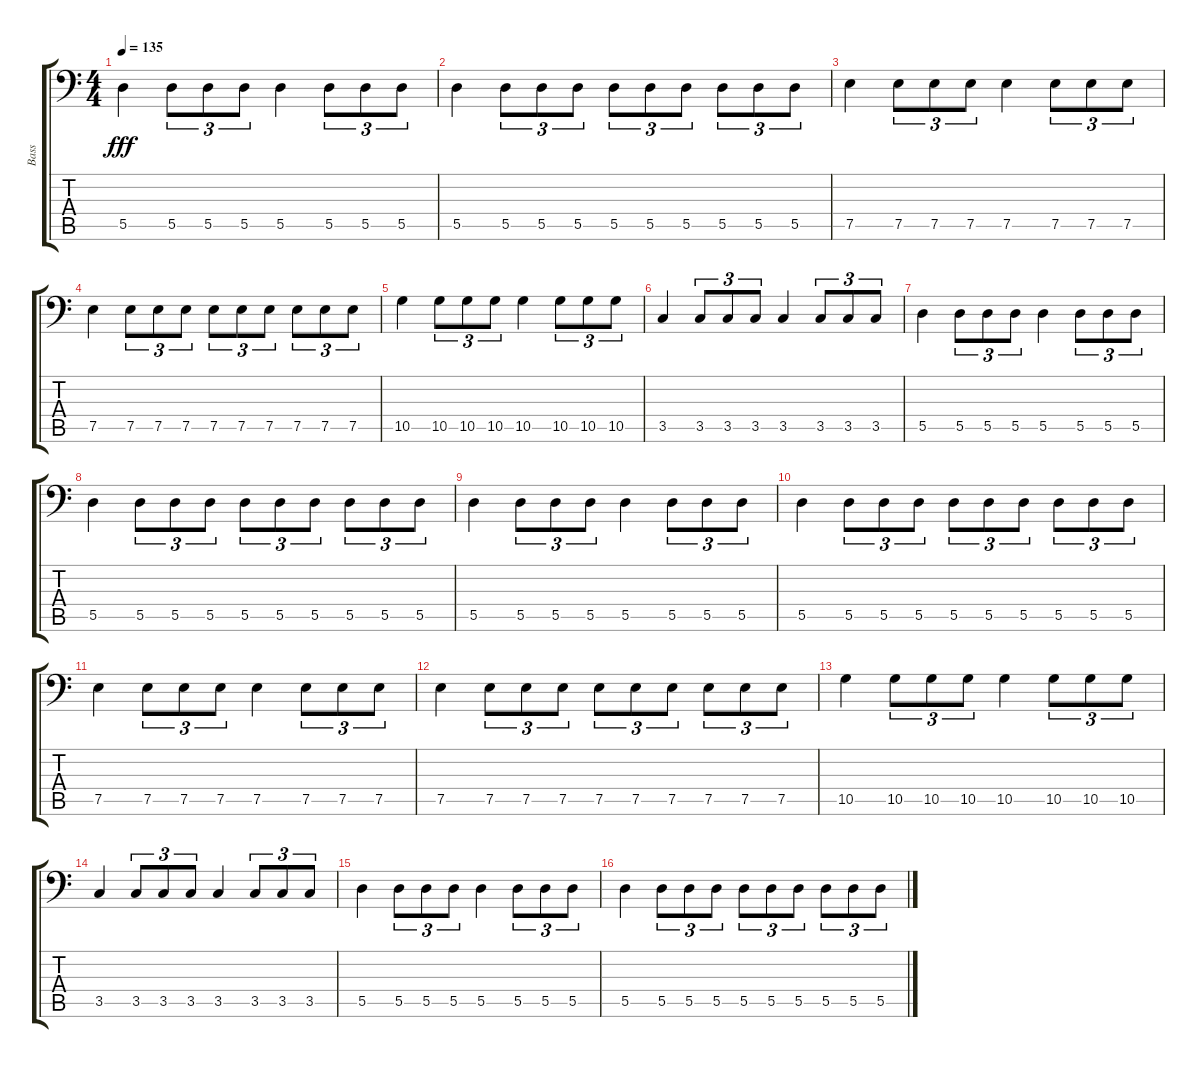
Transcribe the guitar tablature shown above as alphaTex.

\track ("Bass" "Bass") {instrument electricbassfinger}
\staff {score tabs}
\tuning (E3 B2 G2 D2 A1 E1) {hide}
\ts (4 4)
\tempo 135
\clef f4
\ks c
5.5.4{dy fff} 5.5.8{tu (3 2)} 5.5.8{tu (3 2)} 5.5.8{tu (3 2)} 5.5.4 5.5.8{tu (3 2)} 5.5.8{tu (3 2)} 5.5.8{tu (3 2)} |
5.5.4 5.5.8{tu (3 2)} 5.5.8{tu (3 2)} 5.5.8{tu (3 2)} 5.5.8{tu (3 2)} 5.5.8{tu (3 2)} 5.5.8{tu (3 2)} 5.5.8{tu (3 2)} 5.5.8{tu (3 2)} 5.5.8{tu (3 2)} |
7.5.4 7.5.8{tu (3 2)} 7.5.8{tu (3 2)} 7.5.8{tu (3 2)} 7.5.4 7.5.8{tu (3 2)} 7.5.8{tu (3 2)} 7.5.8{tu (3 2)} |
7.5.4 7.5.8{tu (3 2)} 7.5.8{tu (3 2)} 7.5.8{tu (3 2)} 7.5.8{tu (3 2)} 7.5.8{tu (3 2)} 7.5.8{tu (3 2)} 7.5.8{tu (3 2)} 7.5.8{tu (3 2)} 7.5.8{tu (3 2)} |
10.5.4 10.5.8{tu (3 2)} 10.5.8{tu (3 2)} 10.5.8{tu (3 2)} 10.5.4 10.5.8{tu (3 2)} 10.5.8{tu (3 2)} 10.5.8{tu (3 2)} |
3.5.4 3.5.8{tu (3 2)} 3.5.8{tu (3 2)} 3.5.8{tu (3 2)} 3.5.4 3.5.8{tu (3 2)} 3.5.8{tu (3 2)} 3.5.8{tu (3 2)} |
5.5.4 5.5.8{tu (3 2)} 5.5.8{tu (3 2)} 5.5.8{tu (3 2)} 5.5.4 5.5.8{tu (3 2)} 5.5.8{tu (3 2)} 5.5.8{tu (3 2)} |
5.5.4 5.5.8{tu (3 2)} 5.5.8{tu (3 2)} 5.5.8{tu (3 2)} 5.5.8{tu (3 2)} 5.5.8{tu (3 2)} 5.5.8{tu (3 2)} 5.5.8{tu (3 2)} 5.5.8{tu (3 2)} 5.5.8{tu (3 2)} |
5.5.4 5.5.8{tu (3 2)} 5.5.8{tu (3 2)} 5.5.8{tu (3 2)} 5.5.4 5.5.8{tu (3 2)} 5.5.8{tu (3 2)} 5.5.8{tu (3 2)} |
5.5.4 5.5.8{tu (3 2)} 5.5.8{tu (3 2)} 5.5.8{tu (3 2)} 5.5.8{tu (3 2)} 5.5.8{tu (3 2)} 5.5.8{tu (3 2)} 5.5.8{tu (3 2)} 5.5.8{tu (3 2)} 5.5.8{tu (3 2)} |
7.5.4 7.5.8{tu (3 2)} 7.5.8{tu (3 2)} 7.5.8{tu (3 2)} 7.5.4 7.5.8{tu (3 2)} 7.5.8{tu (3 2)} 7.5.8{tu (3 2)} |
7.5.4 7.5.8{tu (3 2)} 7.5.8{tu (3 2)} 7.5.8{tu (3 2)} 7.5.8{tu (3 2)} 7.5.8{tu (3 2)} 7.5.8{tu (3 2)} 7.5.8{tu (3 2)} 7.5.8{tu (3 2)} 7.5.8{tu (3 2)} |
10.5.4 10.5.8{tu (3 2)} 10.5.8{tu (3 2)} 10.5.8{tu (3 2)} 10.5.4 10.5.8{tu (3 2)} 10.5.8{tu (3 2)} 10.5.8{tu (3 2)} |
3.5.4 3.5.8{tu (3 2)} 3.5.8{tu (3 2)} 3.5.8{tu (3 2)} 3.5.4 3.5.8{tu (3 2)} 3.5.8{tu (3 2)} 3.5.8{tu (3 2)} |
5.5.4 5.5.8{tu (3 2)} 5.5.8{tu (3 2)} 5.5.8{tu (3 2)} 5.5.4 5.5.8{tu (3 2)} 5.5.8{tu (3 2)} 5.5.8{tu (3 2)} |
5.5.4 5.5.8{tu (3 2)} 5.5.8{tu (3 2)} 5.5.8{tu (3 2)} 5.5.8{tu (3 2)} 5.5.8{tu (3 2)} 5.5.8{tu (3 2)} 5.5.8{tu (3 2)} 5.5.8{tu (3 2)} 5.5.8{tu (3 2)}
